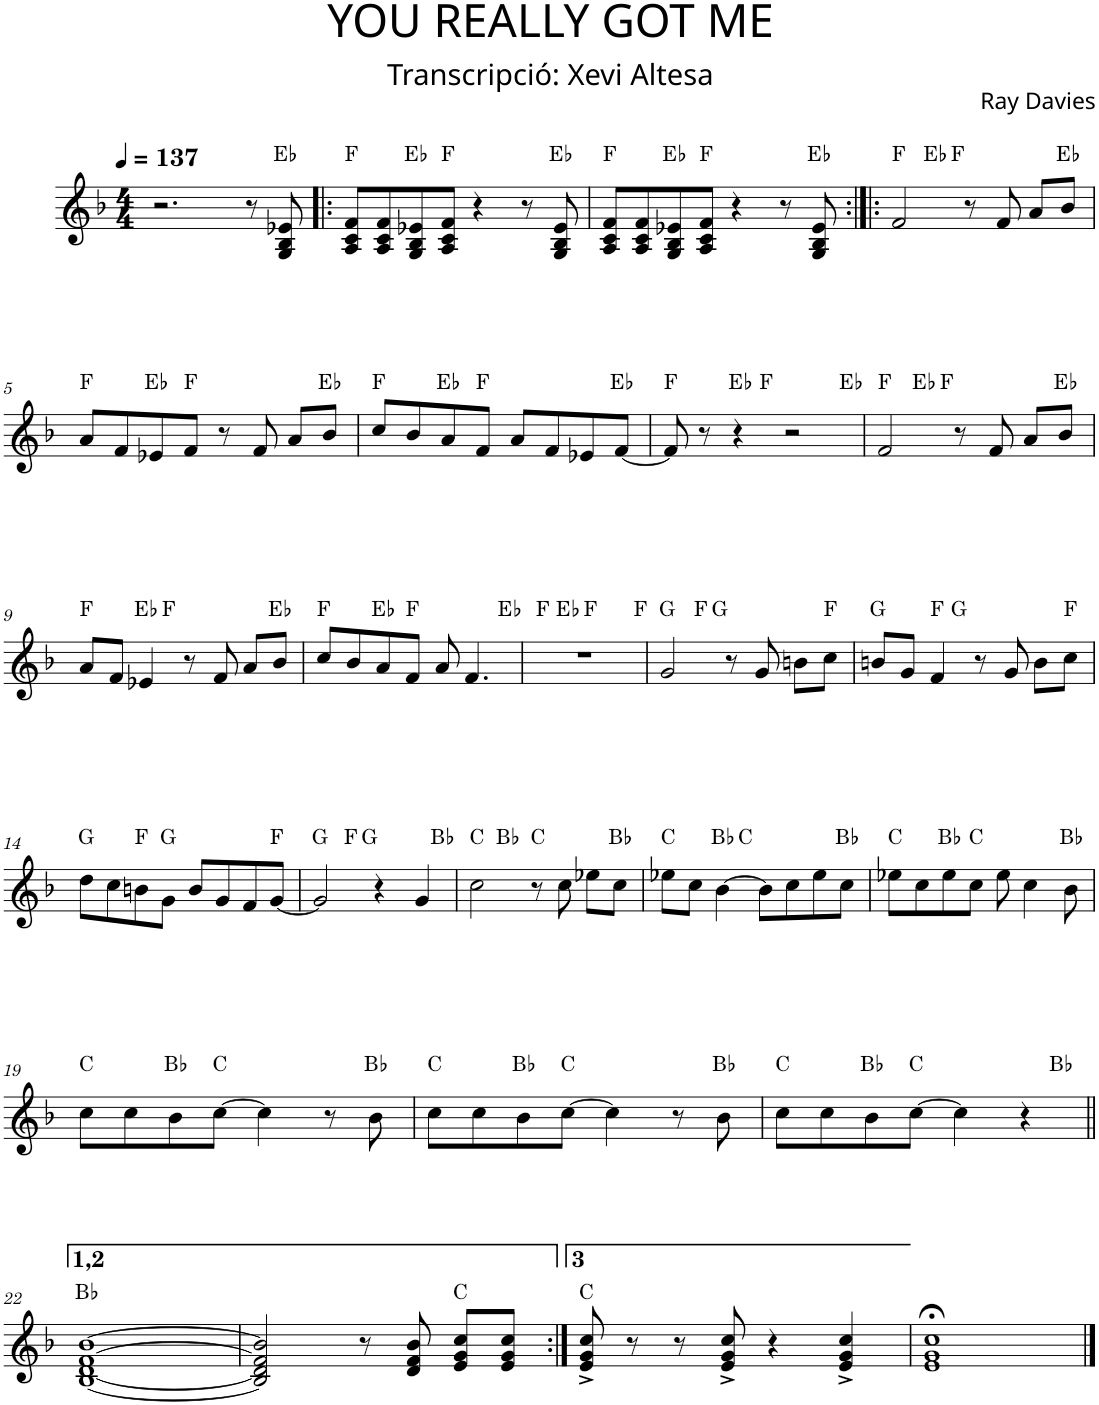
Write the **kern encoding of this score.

**kern	**harte
*part1	*part1
*staff1	*
*I"P1	*
*clefG2	*
*k[b-]	*
*F:	*
*M4/4	*
*MM137	*
=1	=1
2.r	.
8r	.
8G/ 8B-/ 8e-X/	Eb:maj
=2!|:	=2!|:
8A/ 8c/ 8f/L	F:maj
8A/ 8c/ 8f/	.
8G/ 8B-/ 8e-X/	Eb:maj
8A/ 8c/ 8f/J	F:maj
4r	.
8r	.
8G/ 8B-/ 8e-/	Eb:maj
=3	=3
8A/ 8c/ 8f/L	F:maj
8A/ 8c/ 8f/	.
8G/ 8B-/ 8e-X/	Eb:maj
8A/ 8c/ 8f/J	F:maj
4r	.
8r	.
8G/ 8B-/ 8e-/	Eb:maj
=4:|!|:	=4:|!|:
*^	*
*	*^	*
2f/	4ryy	4.ryy	F:maj
.	2.ryy	.	Eb:maj
.	.	2ryy	F:maj
8r	.	.	.
8f/	.	.	.
8a/L	.	.	.
8b-/J	.	8ryy	Eb:maj
*v	*v	*v	*
!!LO:LB:g=z
=5	=5
8a/L	F:maj
8f/	.
8e-X/	Eb:maj
8f/J	F:maj
8r	.
8f/	.
8a/L	.
8b-/J	Eb:maj
=6	=6
8cc/L	F:maj
8b-/	.
8a/	Eb:maj
8f/J	F:maj
8a/L	.
8f/	.
8e-X/	.
[<8f/J	Eb:maj
=7	=7
*^	*
8f/]	4.ryy	F:maj
8r	.	.
4r	.	Eb:maj
.	2ryy	F:maj
2r	.	.
.	8ryy	Eb:maj
=8	=8	=8
*	*^	*
2f/	4ryy	4.ryy	F:maj
.	2.ryy	.	Eb:maj
.	.	2ryy	F:maj
8r	.	.	.
8f/	.	.	.
8a/L	.	.	.
8b-/J	.	8ryy	Eb:maj
*	*v	*v	*
!!LO:LB:g=z
=9	=9	=9
8a/L	4.ryy	F:maj
8f/J	.	.
4e-X/	.	Eb:maj
.	2ryy	F:maj
8r	.	.
8f/	.	.
8a/L	.	.
8b-/J	8ryy	Eb:maj
=10	=10	=10
8cc/L	2..ryy	F:maj
8b-/	.	.
8a/	.	Eb:maj
8f/J	.	F:maj
8a/	.	.
4.f/	.	.
.	8ryy	Eb:maj
=11	=11	=11
*	*^	*
1r	4ryy	4.ryy	F:maj
.	2.ryy	.	Eb:maj
.	.	2ryy	F:maj
.	.	8ryy	F:maj
=12	=12	=12	=12
2g/	4ryy	4.ryy	G:maj
.	2.ryy	.	F:maj
.	.	2ryy	G:maj
8r	.	.	.
8g/	.	.	.
8bn\L	.	.	.
8cc\J	.	8ryy	F:maj
*	*v	*v	*
=13	=13	=13
8bn/L	4.ryy	G:maj
8g/J	.	.
4f/	.	F:maj
.	2ryy	G:maj
8r	.	.
8g/	.	.
8b\L	.	.
8cc\J	8ryy	F:maj
*v	*v	*
!!LO:LB:g=z
=14	=14
8dd\L	G:maj
8cc\	.
8bn\	F:maj
8g\J	G:maj
8b/L	.
8g/	.
8f/	.
[<8g/J	F:maj
=15	=15
*^	*
*	*^	*
2g/]	4ryy	4.ryy	G:maj
.	2.ryy	.	F:maj
.	.	2ryy	G:maj
4r	.	.	.
4g/	.	.	.
.	.	8ryy	Bb:maj
*	*v	*v	*
=16	=16	=16
2cc\	4ryy	C:maj
.	2.ryy	Bb:maj
8r	.	C:maj
8cc\	.	.
8ee-X\L	.	.
8cc\J	.	Bb:maj
=17	=17	=17
8ee-X\L	4.ryy	C:maj
8cc\J	.	.
[>4b-\	.	Bb:maj
.	2ryy	C:maj
8b-\L]	.	.
8cc\	.	.
8ee-\	.	.
8cc\J	8ryy	Bb:maj
*v	*v	*
=18	=18
8ee-X\L	C:maj
8cc\	.
8ee-\	Bb:maj
8cc\J	C:maj
8ee-\	.
4cc\	.
8b-\	Bb:maj
!!LO:LB:g=z
=19	=19
8cc\L	C:maj
8cc\	.
8b-\	Bb:maj
[>8cc\J	C:maj
4cc\]	.
8r	.
8b-\	Bb:maj
=20	=20
8cc\L	C:maj
8cc\	.
8b-\	Bb:maj
[>8cc\J	C:maj
4cc\]	.
8r	.
8b-\	Bb:maj
=21	=21
*^	*
8cc\L	2..ryy	C:maj
8cc\	.	.
8b-\	.	Bb:maj
[>8cc\J	.	C:maj
4cc\]	.	.
4r	.	.
.	8ryy	Bb:maj
*v	*v	*
!!LO:LB:g=z
=22||	=22||
[<1B- [<1d [>1f [>1b-	Bb:maj
=23	=23
2B-/] 2d/] 2f/] 2b-/]	.
8r	.
8d/ 8f/ 8b-/	.
8e/ 8g/ 8cc/L	C:maj
8e/ 8g/ 8cc/J	.
=24:|!	=24:|!
8e/^ 8g/^ 8cc/^	C:maj
8r	.
8r	.
8e/^ 8g/^ 8cc/^	.
4r	.
4e/^ 4g/^ 4cc/^	.
=25	=25
1e;< 1g;< 1cc;<	.
==	==
*-	*-
